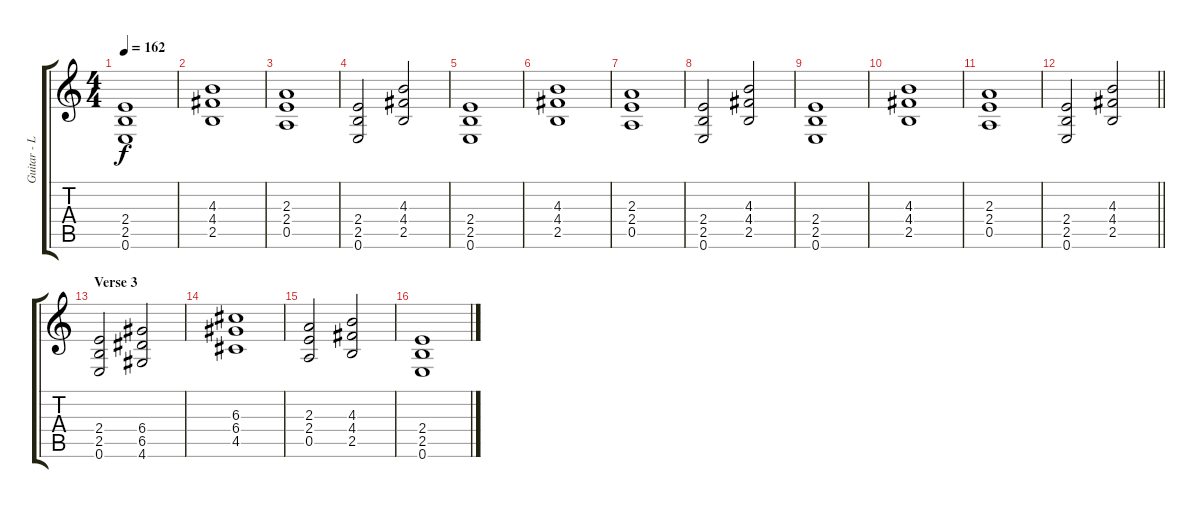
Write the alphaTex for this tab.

\track ("Guitar - Letov" "Guitar - L") {instrument distortionguitar}
\staff {score tabs}
\tuning (E4 B3 G3 D3 A2 E2) {hide}
\ts (4 4)
\tempo 162
\clef g2
\ks c
(2.4 2.5 0.6).1{dy f} |
(4.3 4.4 2.5).1 |
(2.3 2.4 0.5).1 |
(2.4 2.5 0.6).2 (4.3 4.4 2.5).2 |
(2.4 2.5 0.6).1 |
(4.3 4.4 2.5).1 |
(2.3 2.4 0.5).1 |
(2.4 2.5 0.6).2 (4.3 4.4 2.5).2 |
(2.4 2.5 0.6).1 |
(4.3 4.4 2.5).1 |
(2.3 2.4 0.5).1 |
\barLineRight lightlight
(2.4 2.5 0.6).2 (4.3 4.4 2.5).2 |
\section ("" "Verse 3")
(2.4 2.5 0.6).2 (6.4 6.5 4.6).2 |
(6.3 6.4 4.5).1 |
(2.3 2.4 0.5).2 (4.3 4.4 2.5).2 |
(2.4 2.5 0.6).1
